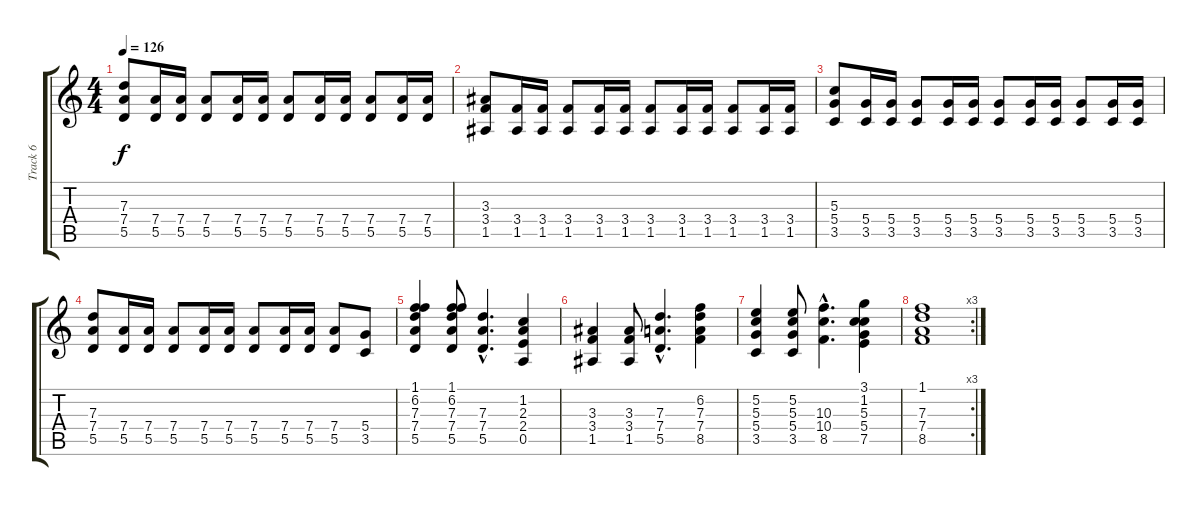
\track ("Track 6" "Track 6") {instrument distortionguitar}
\staff {score tabs}
\tuning (E4 B3 G3 D3 A2 D2) {hide}
\ts (4 4)
\tempo 126
\clef g2
\ks c
(7.3 7.4 5.5).8{dy f} (7.4 5.5).16 (7.4 5.5).16 (7.4 5.5).8 (7.4 5.5).16 (7.4 5.5).16 (7.4 5.5).8 (7.4 5.5).16 (7.4 5.5).16 (7.4 5.5).8 (7.4 5.5).16 (7.4 5.5).16 |
(3.3 3.4 1.5).8 (3.4 1.5).16 (3.4 1.5).16 (3.4 1.5).8 (3.4 1.5).16 (3.4 1.5).16 (3.4 1.5).8 (3.4 1.5).16 (3.4 1.5).16 (3.4 1.5).8 (3.4 1.5).16 (3.4 1.5).16 |
(5.3 5.4 3.5).8 (5.4 3.5).16 (5.4 3.5).16 (5.4 3.5).8 (5.4 3.5).16 (5.4 3.5).16 (5.4 3.5).8 (5.4 3.5).16 (5.4 3.5).16 (5.4 3.5).8 (5.4 3.5).16 (5.4 3.5).16 |
(7.3 7.4 5.5).8 (7.4 5.5).16 (7.4 5.5).16 (7.4 5.5).8 (7.4 5.5).16 (7.4 5.5).16 (7.4 5.5).8 (7.4 5.5).16 (7.4 5.5).16 (7.4 5.5).8 (5.4 3.5).8 |
(1.1 6.2 7.3 7.4 5.5).4 (1.1 6.2 7.3 7.4 5.5).8 (7.3{hac} 7.4{hac} 5.5{hac}).4{d} (1.2 2.3 2.4 0.5).4 |
(3.3 3.4 1.5).4 (3.3 3.4 1.5).8 (7.3{hac} 7.4{hac} 5.5{hac}).4{d} (6.2 7.3 7.4 8.5).4 |
(5.2 5.3 5.4 3.5).4 (5.2 5.3 5.4 3.5).8 (10.3{hac} 10.4{hac} 8.5{hac}).4{d} (3.1 1.2 5.3 5.4 7.5).4 |
\rc 3
(1.1 7.3 7.4 8.5).1
